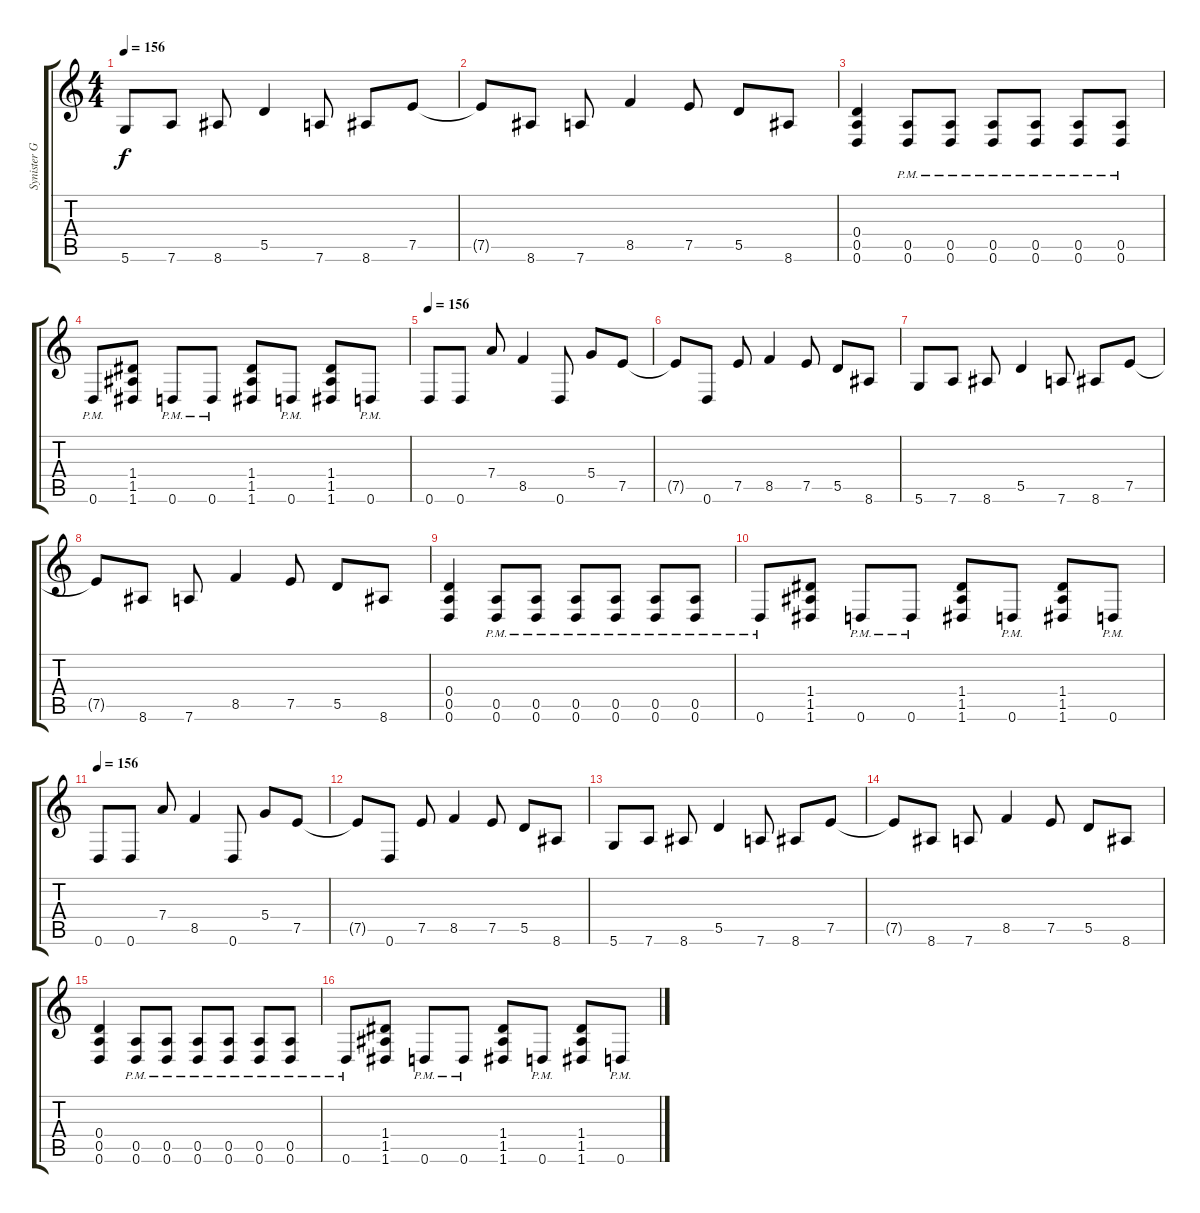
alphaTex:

\track ("Synister Gates" "Synister G") {instrument acousticguitarsteel}
\staff {score tabs}
\tuning (E4 B3 G3 D3 A2 D2) {hide}
\ts (4 4)
\tempo 156
\clef g2
\ks c
5.6.8{dy f} 7.6.8 8.6.8 5.5.4 7.6.8 8.6.8 7.5.8 |
7.5{t}.8 8.6.8 7.6.8 8.5.4 7.5.8 5.5.8 8.6.8 |
(0.4 0.5 0.6).4 (0.5{pm} 0.6{pm}).8 (0.5{pm} 0.6{pm}).8 (0.5{pm} 0.6{pm}).8 (0.5{pm} 0.6{pm}).8 (0.5{pm} 0.6{pm}).8 (0.5{pm} 0.6{pm}).8 |
0.6{pm}.8 (1.4 1.5 1.6).8 0.6{pm}.8 0.6{pm}.8 (1.4 1.5 1.6).8 0.6{pm}.8 (1.4 1.5 1.6).8 0.6{pm}.8 |
\tempo 156
0.6.8{volume 16 instrument distortionguitar} 0.6.8 7.4.8 8.5.4 0.6.8 5.4.8 7.5.8 |
7.5{t}.8 0.6.8 7.5.8 8.5.4 7.5.8 5.5.8 8.6.8 |
5.6.8 7.6.8 8.6.8 5.5.4 7.6.8 8.6.8 7.5.8 |
7.5{t}.8 8.6.8 7.6.8 8.5.4 7.5.8 5.5.8 8.6.8 |
(0.4 0.5 0.6).4 (0.5{pm} 0.6{pm}).8 (0.5{pm} 0.6{pm}).8 (0.5{pm} 0.6{pm}).8 (0.5{pm} 0.6{pm}).8 (0.5{pm} 0.6{pm}).8 (0.5{pm} 0.6{pm}).8 |
0.6{pm}.8 (1.4 1.5 1.6).8 0.6{pm}.8 0.6{pm}.8 (1.4 1.5 1.6).8 0.6{pm}.8 (1.4 1.5 1.6).8 0.6{pm}.8 |
\tempo 156
0.6.8{volume 16 instrument distortionguitar} 0.6.8 7.4.8 8.5.4 0.6.8 5.4.8 7.5.8 |
7.5{t}.8 0.6.8 7.5.8 8.5.4 7.5.8 5.5.8 8.6.8 |
5.6.8 7.6.8 8.6.8 5.5.4 7.6.8 8.6.8 7.5.8 |
7.5{t}.8 8.6.8 7.6.8 8.5.4 7.5.8 5.5.8 8.6.8 |
(0.4 0.5 0.6).4 (0.5{pm} 0.6{pm}).8 (0.5{pm} 0.6{pm}).8 (0.5{pm} 0.6{pm}).8 (0.5{pm} 0.6{pm}).8 (0.5{pm} 0.6{pm}).8 (0.5{pm} 0.6{pm}).8 |
0.6{pm}.8 (1.4 1.5 1.6).8 0.6{pm}.8 0.6{pm}.8 (1.4 1.5 1.6).8 0.6{pm}.8 (1.4 1.5 1.6).8 0.6{pm}.8
